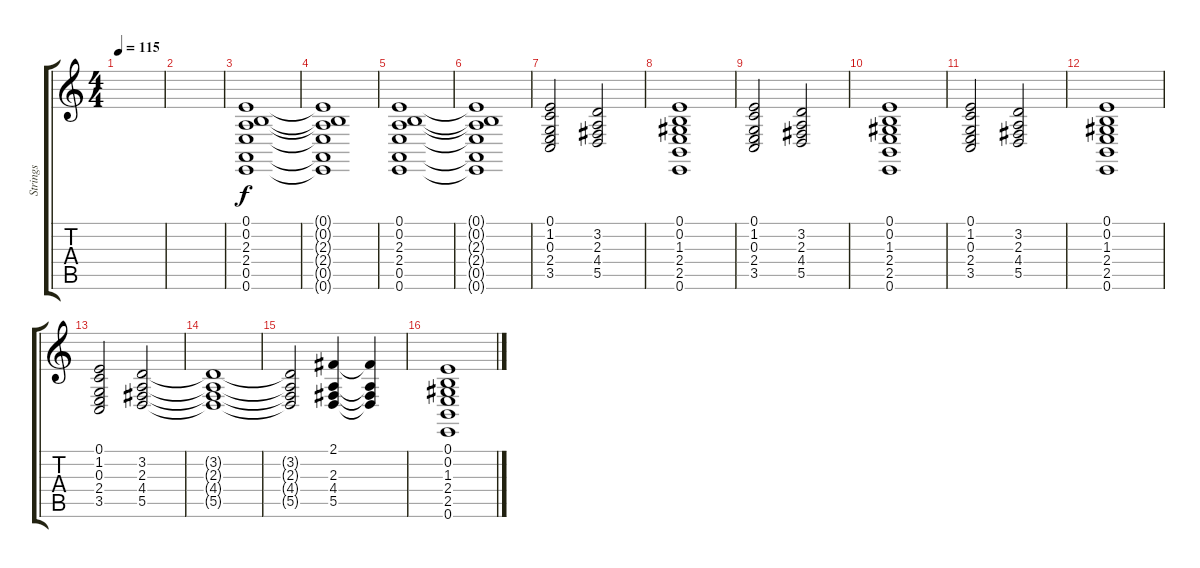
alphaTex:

\track ("Strings" "Strings") {instrument synthstrings1}
\staff {score tabs}
\tuning (E4 B3 G3 D3 A2 E2) {hide}
\ts (4 4)
\tempo 115
\clef g2
\ks c
|
|
(0.1 0.2 2.3 2.4 0.5 0.6).1 |
(0.1{t} 0.2{t} 2.3{t} 2.4{t} 0.5{t} 0.6{t}).1 |
(0.1 0.2 2.3 2.4 0.5 0.6).1 |
(0.1{t} 0.2{t} 2.3{t} 2.4{t} 0.5{t} 0.6{t}).1 |
(0.1 1.2 0.3 2.4 3.5).2 (3.2 2.3 4.4 5.5).2 |
(0.1 0.2 1.3 2.4 2.5 0.6).1 |
(0.1 1.2 0.3 2.4 3.5).2 (3.2 2.3 4.4 5.5).2 |
(0.1 0.2 1.3 2.4 2.5 0.6).1 |
(0.1 1.2 0.3 2.4 3.5).2 (3.2 2.3 4.4 5.5).2 |
(0.1 0.2 1.3 2.4 2.5 0.6).1 |
(0.1 1.2 0.3 2.4 3.5).2 (3.2 2.3 4.4 5.5).2 |
(3.2{t} 2.3{t} 4.4{t} 5.5{t}).1 |
(3.2{t} 2.3{t} 4.4{t} 5.5{t}).2 (2.1 2.3 4.4 5.5).4 (2.1{t} 2.3{t} 4.4{t} 5.5{t}).4 |
(0.1 0.2 1.3 2.4 2.5 0.6).1
